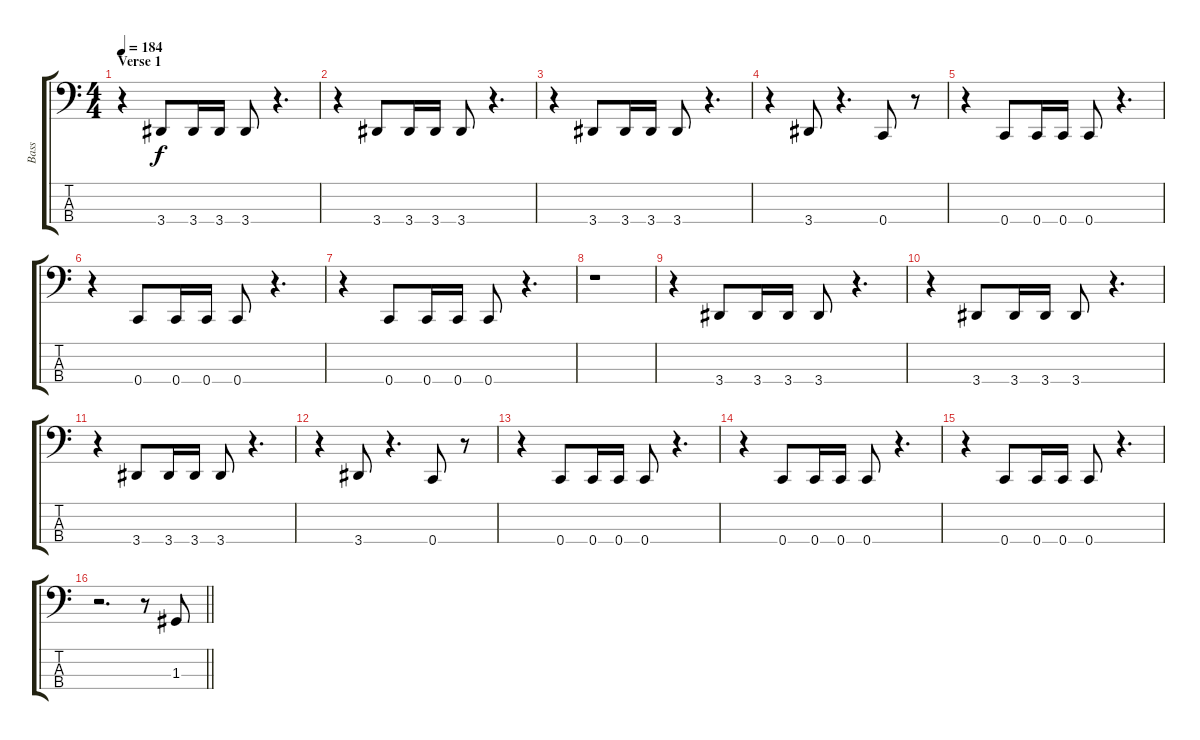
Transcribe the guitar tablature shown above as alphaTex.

\track ("Bass" "Bass") {instrument electricbassfinger}
\staff {score tabs}
\tuning (F2 C2 G1 C1) {hide}
\ts (4 4)
\section ("" "Verse 1")
\tempo 184
\clef f4
\ks c
r.4{dy f} 3.4.8 3.4.16 3.4.16 3.4.8 r.4{d} |
r.4 3.4.8 3.4.16 3.4.16 3.4.8 r.4{d} |
r.4 3.4.8 3.4.16 3.4.16 3.4.8 r.4{d} |
r.4 3.4.8 r.4{d} 0.4.8 r.8 |
r.4 0.4.8 0.4.16 0.4.16 0.4.8 r.4{d} |
r.4 0.4.8 0.4.16 0.4.16 0.4.8 r.4{d} |
r.4 0.4.8 0.4.16 0.4.16 0.4.8 r.4{d} |
r.1 |
r.4 3.4.8 3.4.16 3.4.16 3.4.8 r.4{d} |
r.4 3.4.8 3.4.16 3.4.16 3.4.8 r.4{d} |
r.4 3.4.8 3.4.16 3.4.16 3.4.8 r.4{d} |
r.4 3.4.8 r.4{d} 0.4.8 r.8 |
r.4 0.4.8 0.4.16 0.4.16 0.4.8 r.4{d} |
r.4 0.4.8 0.4.16 0.4.16 0.4.8 r.4{d} |
r.4 0.4.8 0.4.16 0.4.16 0.4.8 r.4{d} |
\barLineRight lightlight
r.2{d} r.8 1.3.8
